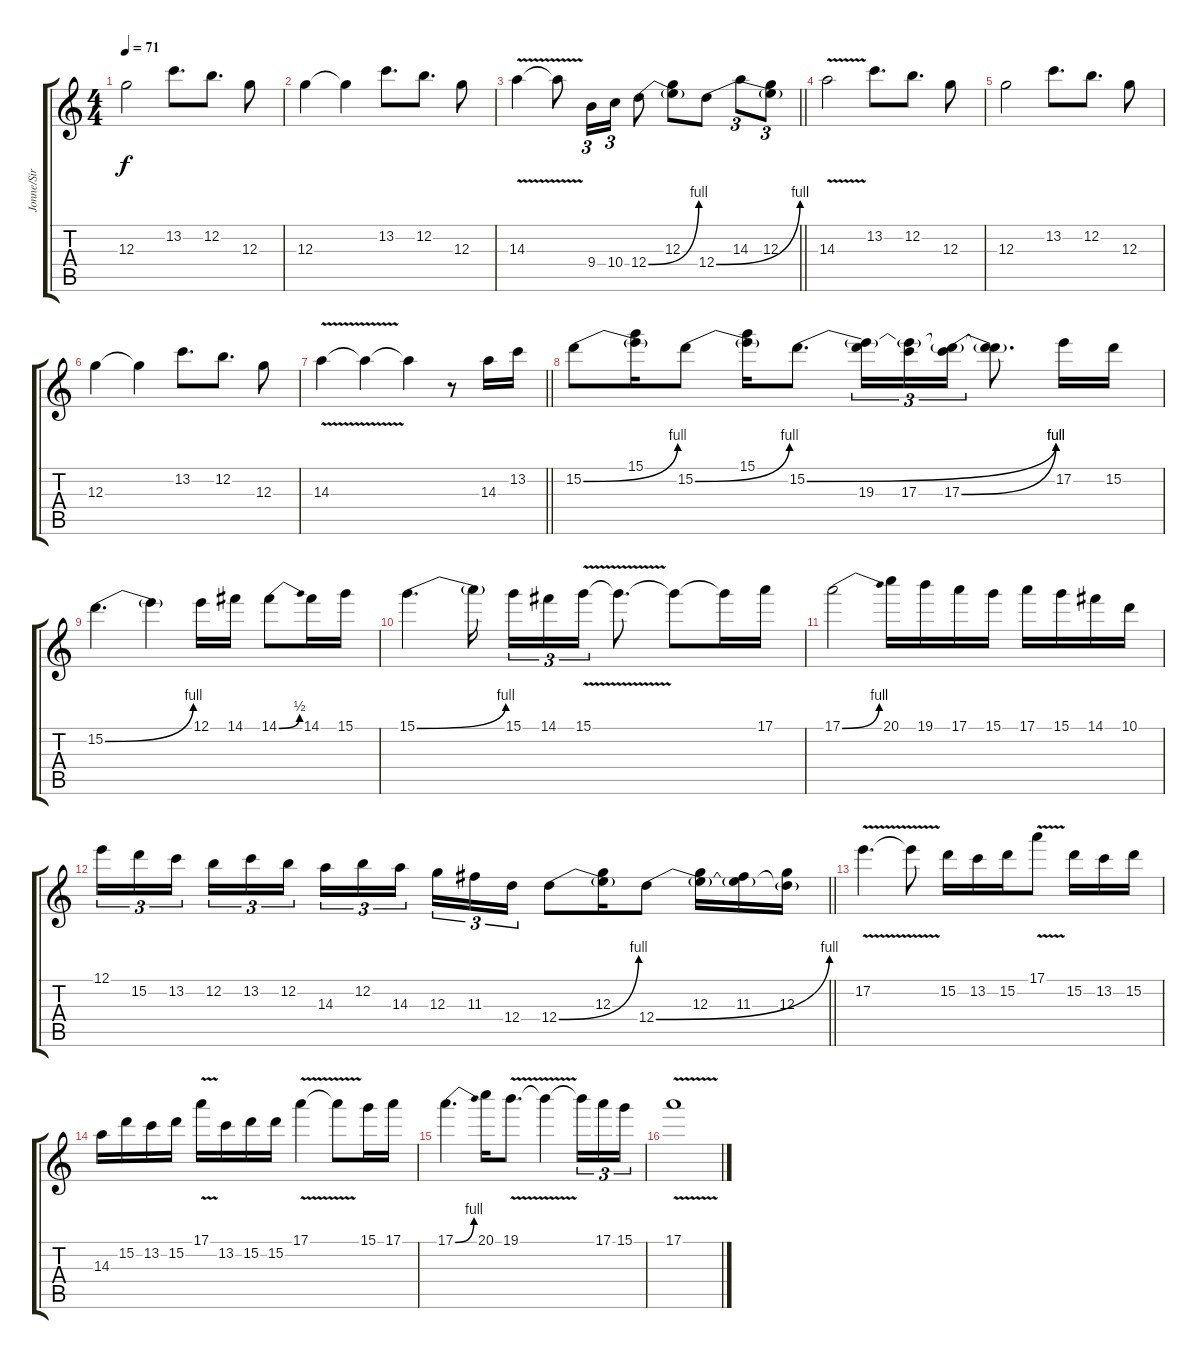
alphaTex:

\track ("Jonne/Sir Chirstus " "Jonne/Sir ") {instrument acousticguitarsteel}
\staff {score tabs}
\tuning (E4 B3 G3 D3 A2 E2) {hide}
\ts (4 4)
\tempo 71
\clef g2
\ks c
12.3.2{dy f} 13.2.8{d} 12.2.8{d} 12.3.8 |
12.3.4 12.3{t}.4 13.2.8{d} 12.2.8{d} 12.3.8 |
\barLineRight lightlight
14.3{v}.4 14.3{t}.8 9.4.16{tu (3 2)} 10.4.16{tu (3 2)} 12.4{be (bend 0 0 60 4)}.8 (12.3 12.4{t}).8 12.4{be (bend 0 0 60 4)}.8 14.3.8{tu (3 2)} (12.3 12.4{t}).8{tu (3 2)} |
14.3{v}.2{volume 14 instrument distortionguitar} 13.2.8{d} 12.2.8{d} 12.3.8 |
12.3.2 13.2.8{d} 12.2.8{d} 12.3.8 |
12.3.4 12.3{t}.4 13.2.8{d} 12.2.8{d} 12.3.8 |
\barLineRight lightlight
14.3{v}.4 14.3{t}.4 14.3{t}.4 r.8 14.3.16 13.2.16 |
15.2{be (bend 0 0 60 4)}.8 (15.1 15.2{t}).16 15.2{be (bend 0 0 60 4)}.8 (15.1 15.2{t}).16 15.2{be (bend 0 0 60 4)}.8{d} (15.2{t} 19.3).16{tu (3 2)} (15.2{t} 17.3).16{tu (3 2)} (15.2{t} 17.3{be (bend 0 0 60 4)}).16{tu (3 2)} (15.2{t} 17.3{t}).8{d} 17.2.16 15.2.16 |
15.2{be (bend 0 0 60 4)}.4{d} 15.2{t}.4 12.1.16 14.1.16 14.1{be (bend 0 0 60 2)}.8 14.1.16 15.1.16 |
15.1{be (bend 0 0 60 4)}.4{d} 15.1{t}.16{beam splitsecondary} 15.1.16{tu (3 2)} 14.1.16{tu (3 2)} 15.1{v}.16{tu (3 2)} 15.1{t}.8{d} 15.1{t}.8 15.1{t}.16 17.1.16 |
17.1{be (bend 0 0 60 4)}.2 20.1.16 19.1.16 17.1.16 15.1.16 17.1.16 15.1.16 14.1.16 10.1.16 |
\barLineRight lightlight
12.1.16{tu (3 2)} 15.2.16{tu (3 2)} 13.2.16{tu (3 2) beam splitsecondary} 12.2.16{tu (3 2)} 13.2.16{tu (3 2)} 12.2.16{tu (3 2)} 14.3.16{tu (3 2)} 12.2.16{tu (3 2)} 14.3.16{tu (3 2) beam splitsecondary} 12.3.16{tu (3 2)} 11.3.16{tu (3 2)} 12.4.16{tu (3 2)} 12.4{be (bend 0 0 60 4)}.8 (12.3 12.4{t}).16 12.4{be (bend 0 0 60 4)}.8 (12.3 12.4{t}).16 (11.3 12.4{t}).16 (12.3 12.4{t}).16 |
17.2{v}.4{d} 17.2{t}.8 15.2.16 13.2.16 15.2.16 17.1{v}.8 15.2.16 13.2.16 15.2.16 |
14.3.16 15.2.16 13.2.16 15.2.16 17.1{v}.16 13.2.16 15.2.16 15.2.16 17.1{v}.4 17.1{t}.8 15.1.16 17.1.16 |
17.1{be (bend 0 0 60 4)}.4{d} 20.1.16 19.1{v}.8{d} 19.1{t}.4 19.1{t}.16{tu (3 2)} 17.1.16{tu (3 2)} 15.1.16{tu (3 2)} |
17.1{v}.1
